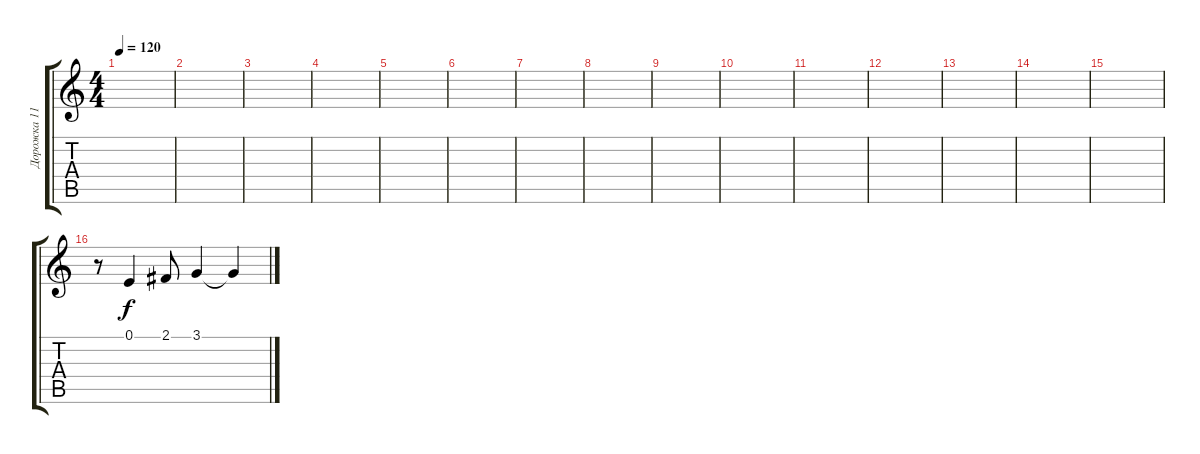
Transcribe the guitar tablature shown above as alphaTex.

\track ("Дорожка 11" "Дорожка 11") {instrument pizzicatostrings}
\staff {score tabs}
\tuning (E4 B3 G3 D3 A2 E2) {hide}
\ts (4 4)
\tempo 120
\clef g2
\ks c
|
|
|
|
|
|
|
|
|
|
|
|
|
|
|
r.8 0.1.4 2.1.8 3.1.4 3.1{t}.4
